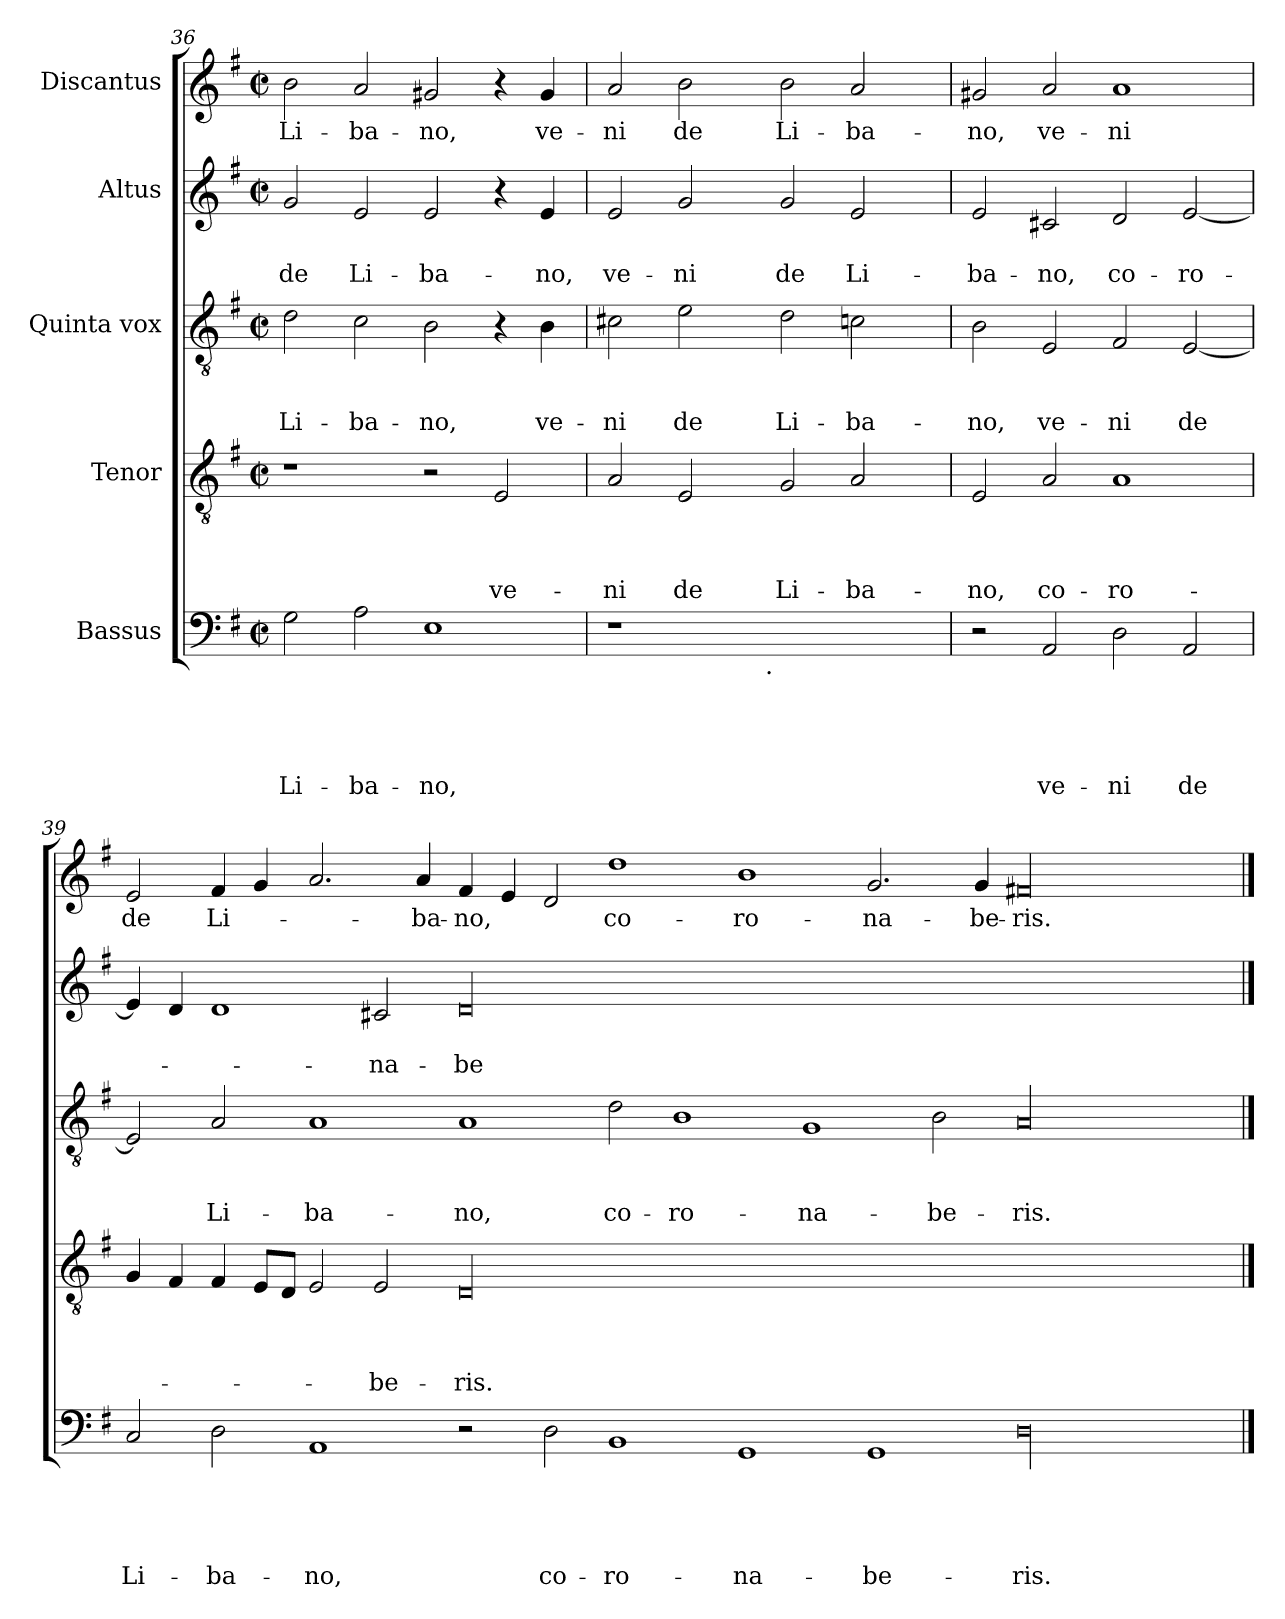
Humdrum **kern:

**kern	**text	**text	**text	**text	**text	**kern	**text	**text	**text	**text	**kern	**text	**text	**text	**kern	**text	**text	**kern	**text
*part5	*part5	*part5	*part5	*part5	*part5	*part4	*part4	*part4	*part4	*part4	*part3	*part3	*part3	*part3	*part2	*part2	*part2	*part1	*part1
*staff5	*staff5	*staff5	*staff5	*staff5	*staff5	*staff4	*staff4	*staff4	*staff4	*staff4	*staff3	*staff3	*staff3	*staff3	*staff2	*staff2	*staff2	*staff1	*staff1
*I"Bassus	*	*	*	*	*	*I"Tenor	*	*	*	*	*I"Quinta vox	*	*	*	*I"Altus	*	*	*I"Discantus	*
*clefF4	*	*	*	*	*	*clefGv2	*	*	*	*	*clefGv2	*	*	*	*clefG2	*	*	*clefG2	*
*k[f#]	*	*	*	*	*	*k[f#]	*	*	*	*	*k[f#]	*	*	*	*k[f#]	*	*	*k[f#]	*
*G:	*	*	*	*	*	*G:	*	*	*	*	*G:	*	*	*	*G:	*	*	*G:	*
*M2/2	*	*	*	*	*	*M2/2	*	*	*	*	*M2/2	*	*	*	*M2/2	*	*	*M2/2	*
*met(c|)	*	*	*	*	*	*met(c|)	*	*	*	*	*met(c|)	*	*	*	*met(c|)	*	*	*met(c|)	*
=36	=36	=36	=36	=36	=36	=36	=36	=36	=36	=36	=36	=36	=36	=36	=36	=36	=36	=36	=36
!	!	!	!	!	!LO:LY:b	!	!	!	!	!	!	!	!	!LO:LY:b	!	!	!LO:LY:b	!	!LO:LY:b
2G\	.	.	.	.	Li-	1r	.	.	.	.	2d\	.	.	Li-	2g/	.	de	2b\	Li-
!	!	!	!	!	!LO:LY:b	!	!	!	!	!	!	!	!	!LO:LY:b	!	!	!LO:LY:b	!	!LO:LY:b
2A\	.	.	.	.	-ba-	.	.	.	.	.	2c\	.	.	-ba-	2e/	.	Li-	2a/	-ba-
!	!	!	!	!	!LO:LY:b	!	!	!	!	!	!	!	!	!LO:LY:b	!	!	!LO:LY:b	!	!LO:LY:b
1E	.	.	.	.	-no,	2r	.	.	.	.	2B\	.	.	-no,	2e/	.	-ba-	2g#X/	-no,
!	!	!	!	!	!	!	!	!	!	!LO:LY:b	!	!	!	!	!	!	!	!	!
.	.	.	.	.	.	2E/	.	.	.	ve-	4r	.	.	.	4r	.	.	4r	.
!	!	!	!	!	!	!	!	!	!	!	!	!	!	!LO:LY:b	!	!	!LO:LY:b	!	!LO:LY:b
.	.	.	.	.	.	.	.	.	.	.	4B\	.	.	ve-	4e/	.	-no,	4g#/	ve-
=37	=37	=37	=37	=37	=37	=37	=37	=37	=37	=37	=37	=37	=37	=37	=37	=37	=37	=37	=37
!	!	!	!	!	!	!	!	!	!	!LO:LY:b	!	!	!	!LO:LY:b	!	!	!LO:LY:b	!	!LO:LY:b
*^	*	*	*	*	*	*	*	*	*	*	*	*	*	*	*	*	*	*	*
1r	3%2ryy	.	.	.	.	.	2A/	.	.	.	-ni	2c#X\	.	.	-ni	2e/	.	ve-	2a/	-ni
!	!	!	!	!	!	!	!	!	!	!	!LO:LY:b	!	!	!	!LO:LY:b	!	!	!LO:LY:b	!	!LO:LY:b
.	.	.	.	.	.	.	2E/	.	.	.	de	2e\	.	.	de	2g/	.	-ni	2b\	de
.	6..ryy	.	.	.	.	.	.	.	.	.	.	.	.	.	.	.	.	.	.	.
!	!LO:TX:b:t=.	!	!	!	!	!	!	!	!	!	!	!	!	!	!	!	!	!	!	!
.	3%2ryy	.	.	.	.	.	.	.	.	.	.	.	.	.	.	.	.	.	.	.
!	!	!	!	!	!	!	!	!	!	!	!LO:LY:b	!	!	!	!LO:LY:b	!	!	!LO:LY:b	!	!LO:LY:b
1ryy	.	.	.	.	.	.	2G/	.	.	.	Li-	2d\	.	.	Li-	2g/	.	de	2b\	Li-
!	!	!	!	!	!	!	!	!	!	!	!LO:LY:b	!	!	!	!LO:LY:b	!	!	!LO:LY:b	!	!LO:LY:b
.	.	.	.	.	.	.	2A/	.	.	.	-ba-	2cn\	.	.	-ba-	2e/	.	Li-	2a/	-ba-
.	3ryy	.	.	.	.	.	.	.	.	.	.	.	.	.	.	.	.	.	.	.
.	24ryy	.	.	.	.	.	.	.	.	.	.	.	.	.	.	.	.	.	.	.
=38	=38	=38	=38	=38	=38	=38	=38	=38	=38	=38	=38	=38	=38	=38	=38	=38	=38	=38	=38	=38
!	!	!	!	!	!	!	!	!	!	!	!LO:LY:b	!	!	!	!LO:LY:b	!	!	!LO:LY:b	!	!LO:LY:b
*v	*v	*	*	*	*	*	*	*	*	*	*	*	*	*	*	*	*	*	*	*
2r	.	.	.	.	.	2E/	.	.	.	-no,	2B\	.	.	-no,	2e/	.	-ba-	2g#X/	-no,
!	!	!	!	!	!LO:LY:b	!	!	!	!	!LO:LY:b	!	!	!	!LO:LY:b	!	!	!LO:LY:b	!	!LO:LY:b
2AA/	.	.	.	.	ve-	2A/	.	.	.	co-	2E/	.	.	ve-	2c#X/	.	-no,	2a/	ve-
!	!	!	!	!	!LO:LY:b	!	!	!	!	!LO:LY:b	!	!	!	!LO:LY:b	!	!	!LO:LY:b	!	!LO:LY:b
2D\	.	.	.	.	-ni	1A	.	.	.	-ro-	2F#/	.	.	-ni	2d/	.	co-	1a	-ni
!	!	!	!	!	!LO:LY:b	!	!	!	!	!	!	!	!	!LO:LY:b	!	!	!LO:LY:b	!	!
2AA/	.	.	.	.	de	.	.	.	.	.	[<2E/	.	.	de	[<2e/	.	-ro-	.	.
!!LO:LB:g=z
=39	=39	=39	=39	=39	=39	=39	=39	=39	=39	=39	=39	=39	=39	=39	=39	=39	=39	=39	=39
!	!	!	!	!	!LO:LY:b	!	!	!	!	!	!	!	!	!	!	!	!	!	!LO:LY:b
2C/	.	.	.	.	Li-	4G/	.	.	.	.	2E/]	.	.	.	4e/]	.	.	2e/	de
.	.	.	.	.	.	4F#/	.	.	.	.	.	.	.	.	4d/	.	.	.	.
!	!	!	!	!	!LO:LY:b	!	!	!	!	!	!	!	!	!LO:LY:b	!	!	!	!	!LO:LY:b
2D\	.	.	.	.	-ba-	4F#/	.	.	.	.	2A/	.	.	Li-	1d	.	.	4f#/	Li-
.	.	.	.	.	.	8E/L	.	.	.	.	.	.	.	.	.	.	.	4g/	.
.	.	.	.	.	.	8D/J	.	.	.	.	.	.	.	.	.	.	.	.	.
!	!	!	!	!	!LO:LY:b	!	!	!	!	!	!	!	!	!LO:LY:b	!	!	!	!	!
1AA	.	.	.	.	-no,	2E/	.	.	.	.	1A	.	.	-ba-	.	.	.	2.a/	.
!	!	!	!	!	!	!	!	!	!	!LO:LY:b	!	!	!	!	!	!	!LO:LY:b	!	!
.	.	.	.	.	.	2E/	.	.	.	-be-	.	.	.	.	2c#X/	.	-na-	.	.
!	!	!	!	!	!	!	!	!	!	!	!	!	!	!	!	!	!	!	!LO:LY:b
.	.	.	.	.	.	.	.	.	.	.	.	.	.	.	.	.	.	4a/	-ba-
!	!	!	!	!	!	!	!	!	!	!LO:LY:b	!	!	!	!LO:LY:b	!	!	!LO:LY:b	!	!LO:LY:b
2r	.	.	.	.	.	00D	.	.	.	-ris.	1A	.	.	-no,	00d	.	-be-	4f#/	-no,
.	.	.	.	.	.	.	.	.	.	.	.	.	.	.	.	.	.	4e/	.
!	!	!	!	!	!LO:LY:b	!	!	!	!	!	!	!	!	!	!	!	!	!	!
2D\	.	.	.	.	co-	.	.	.	.	.	.	.	.	.	.	.	.	2d/	.
!	!	!	!	!	!LO:LY:b	!	!	!	!	!	!	!	!	!LO:LY:b	!	!	!	!	!LO:LY:b
1BB	.	.	.	.	-ro-	.	.	.	.	.	2d\	.	.	co-	.	.	.	1dd	co-
!	!	!	!	!	!	!	!	!	!	!	!	!	!	!LO:LY:b	!	!	!	!	!
.	.	.	.	.	.	.	.	.	.	.	1B	.	.	-ro-	.	.	.	.	.
!	!	!	!	!	!LO:LY:b	!	!	!	!	!	!	!	!	!	!	!	!	!	!LO:LY:b
1GG	.	.	.	.	-na-	.	.	.	.	.	.	.	.	.	.	.	.	1b	-ro-
!	!	!	!	!	!	!	!	!	!	!	!	!	!	!LO:LY:b	!	!	!	!	!
.	.	.	.	.	.	.	.	.	.	.	1G	.	.	-na-	.	.	.	.	.
!	!	!	!	!	!LO:LY:b	!	!	!	!	!	!	!	!	!	!	!	!	!	!LO:LY:b
1GG	.	.	.	.	-be-	.	.	.	.	.	.	.	.	.	.	.	.	2.g/	-na-
!	!	!	!	!	!	!	!	!	!	!	!	!	!	!LO:LY:b	!	!	!	!	!
.	.	.	.	.	.	.	.	.	.	.	2B\	.	.	-be-	.	.	.	.	.
!	!	!	!	!	!	!	!	!	!	!	!	!	!	!	!	!	!	!	!LO:LY:b
.	.	.	.	.	.	.	.	.	.	.	.	.	.	.	.	.	.	4g/	-be-
!	!	!	!	!	!LO:LY:b	!	!	!	!	!	!	!	!	!LO:LY:b	!	!	!	!	!LO:LY:b
00D	.	.	.	.	-ris.	00ryy	.	.	.	.	00A	.	.	-ris.	00ryy	.	.	00f#X	-ris.
==	==	==	==	==	==	==	==	==	==	==	==	==	==	==	==	==	==	==	==
*-	*-	*-	*-	*-	*-	*-	*-	*-	*-	*-	*-	*-	*-	*-	*-	*-	*-	*-	*-
